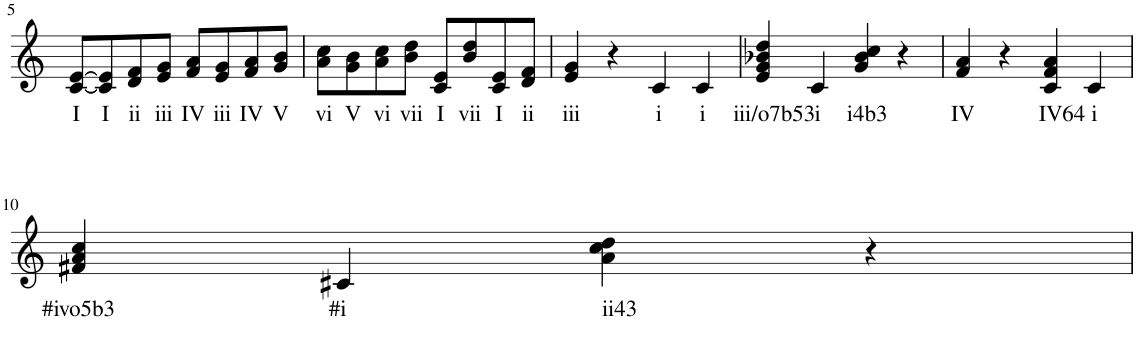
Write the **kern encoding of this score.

**kern	**text
*part1	*part1
*staff1	*staff1
*I"Piano	*
*I'Pno	*
!!LO:PB:g=z
*clefG2	*
*k[]	*
*M2/2	*
*met(c|)	*
=5	=5
!	!LO:LY:b
[8c/ [8e/L	I
!	!LO:LY:b
8c/] 8e/]	I
!	!LO:LY:b
8d/ 8f/	ii
!	!LO:LY:b
8e/ 8g/J	iii
!	!LO:LY:b
8f/ 8a/L	IV
!	!LO:LY:b
8e/ 8g/	iii
!	!LO:LY:b
8f/ 8a/	IV
!	!LO:LY:b
8g/ 8b/J	V
=6	=6
!	!LO:LY:b
8a\ 8cc\L	vi
!	!LO:LY:b
8g\ 8b\	V
!	!LO:LY:b
8a\ 8cc\	vi
!	!LO:LY:b
8b\ 8dd\J	vii
!	!LO:LY:b
8c/ 8e/L	I
!	!LO:LY:b
8b/ 8dd/	vii
!	!LO:LY:b
8c/ 8e/	I
!	!LO:LY:b
8d/ 8f/J	ii
=7	=7
!	!LO:LY:b
4e/ 4g/	iii
4r	.
!	!LO:LY:b
4c/	i
!	!LO:LY:b
4c/	i
=8	=8
!	!LO:LY:b
4e/ 4g/ 4b-X/ 4dd/	iii/o7b53
!	!LO:LY:b
4c/	i
!	!LO:LY:b
4g/ 4b-/ 4cc/	i4b3
4r	.
=9	=9
!	!LO:LY:b
4f/ 4a/	IV
4r	.
!	!LO:LY:b
4c/ 4f/ 4a/	IV64
!	!LO:LY:b
4c/	i
!!LO:LB:g=z
=10	=10
!	!LO:LY:b
4f#X/ 4a/ 4cc/	#ivo5b3
!	!LO:LY:b
4c#X/	#i
!	!LO:LY:b
4a\ 4cc\ 4dd\	ii43
4r	.
=	=
*-	*-
